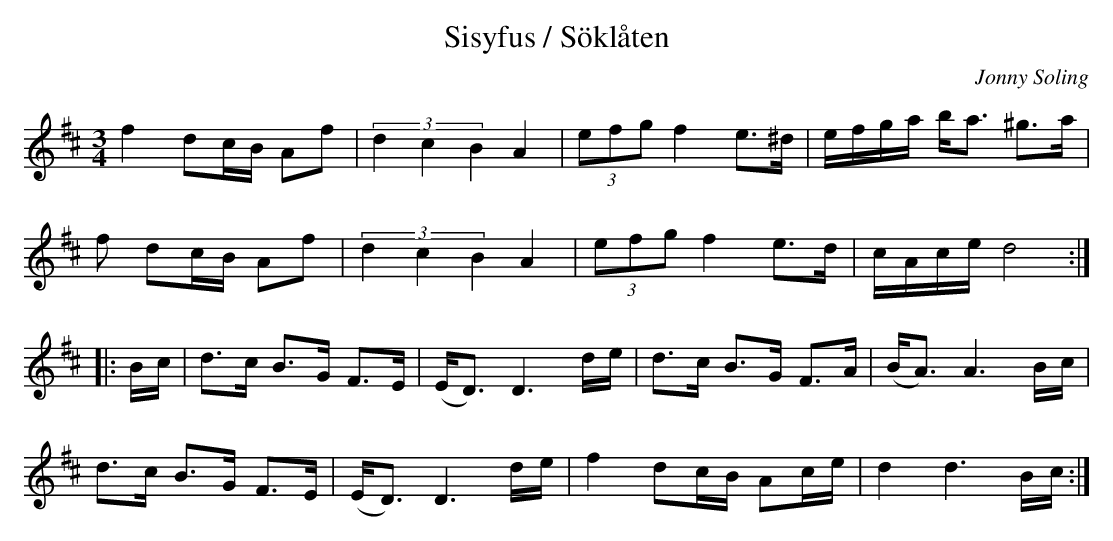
X:1
T: Sisyfus / Söklåten
C: Jonny Soling
M: 3/4
L: 1/8
K: D
f2 dc/2B/2 Af | (3d2c2B2 A2 | (3efg f2 e>^d | e/f/g/a/ b<a ^g>a |
f dc/B/ Af | (3d2c2B2 A2 | (3efg f2 e>d | c/A/c/e/ d4 :|
|:B/c/ | d>c B>G F>E | (E<D) D3 d/e/ | d>c B>G F>A | (B<A) A3 B/c/ |
d>c B>G F>E | (E<D) D3 d/e/ | f2 dc/2B/2 Ac/e/ | d2 d3 B/c/:|
